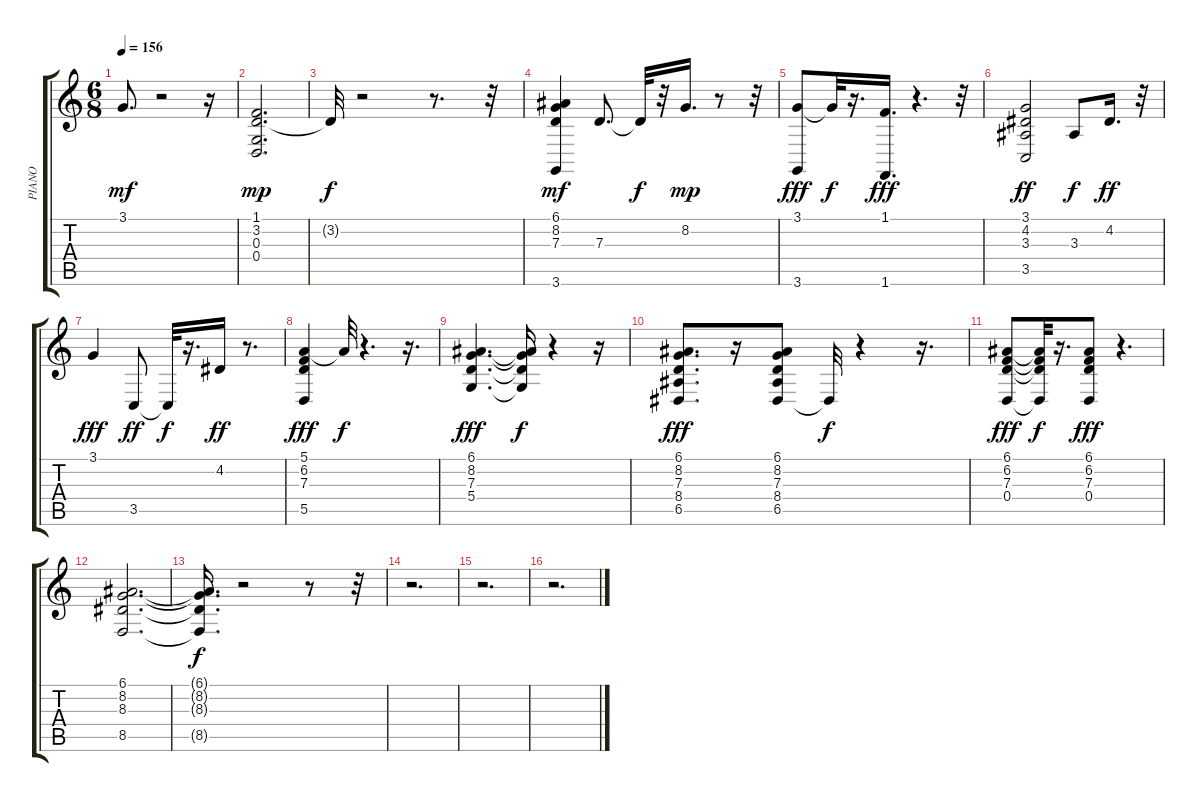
\track ("PIANO" "PIANO") {instrument brightacousticpiano}
\staff {score tabs}
\tuning (E4 B3 G3 D3 A2 E2) {hide}
\ts (6 8)
\tempo 156
\clef g2
\ks c
3.1.8{d dy mf} r.2 r.16 |
(1.1 3.2 0.3 0.4).2{d dy mp} |
3.2{t}.32{dy f} r.2 r.8{d} r.32 |
(6.1 8.2 7.3 3.6).4{dy mf} 7.3.8{d} 7.3{t}.32{dy f} r.32 8.2.16{d dy mp} r.8 r.32 |
(3.1 3.6).8{dy fff} 3.1{t}.32{dy f} r.16{d} (1.1 1.6).16{d dy fff} r.4{d} r.32 |
(3.1 4.2 3.3 3.5).2{dy ff} 3.3.8{dy f} 4.2.16{d dy ff} r.32 |
3.1.4{dy fff} 3.5.8{dy ff} 3.5{t}.32{dy f} r.16{d} 4.2.16{dy ff} r.8{d} |
(5.1 6.2 7.3 5.5).4{dy fff} 5.1{t}.32{dy f} r.4{d} r.16{d} |
(6.1 8.2 7.3 5.4).4{d dy fff} (6.1{t} 8.2{t} 7.3{t} 5.4{t}).16{dy f} r.4 r.16 |
(6.1 8.2 7.3 8.4 6.5).8{d dy fff} r.16 (6.1 8.2 7.3 8.4 6.5).8 6.5{t}.32{dy f} r.4 r.16{d} |
(6.1 6.2 7.3 0.4).8{dy fff} (6.1{t} 6.2{t} 7.3{t} 0.4{t}).32{dy f} r.16{d} (6.1 6.2 7.3 0.4).8{dy fff} r.4{d} |
(6.1 8.2 8.3 8.5).2{d} |
(6.1{t} 8.2{t} 8.3{t} 8.5{t}).16{d dy f} r.2 r.8 r.32 |
r.2{d} |
r.2{d} |
r.2{d}
